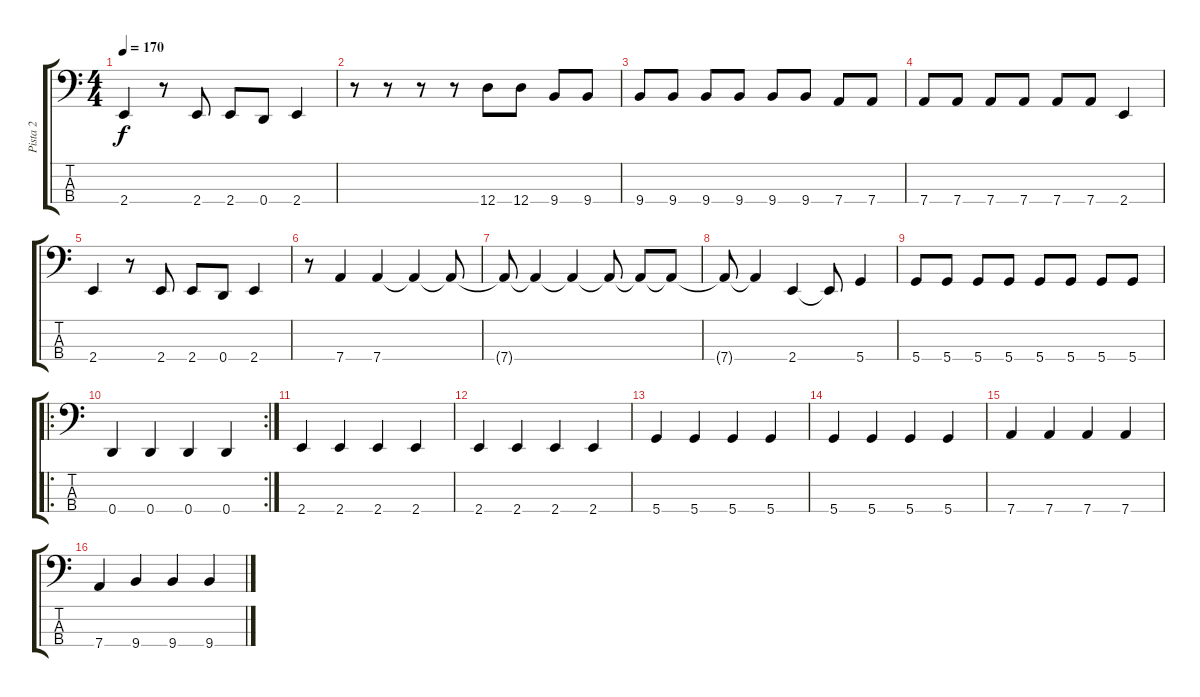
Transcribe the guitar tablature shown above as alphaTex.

\track ("Pista 2" "Pista 2") {instrument electricbasspick}
\staff {score tabs}
\tuning (G2 D2 A1 D1) {hide}
\ts (4 4)
\tempo 170
\clef f4
\ks c
2.4.4{dy f} r.8 2.4.8 2.4.8 0.4.8 2.4.4 |
r.8 r.8 r.8 r.8 12.4.8 12.4.8 9.4.8 9.4.8 |
9.4.8 9.4.8 9.4.8 9.4.8 9.4.8 9.4.8 7.4.8 7.4.8 |
7.4.8 7.4.8 7.4.8 7.4.8 7.4.8 7.4.8 2.4.4 |
2.4.4 r.8 2.4.8 2.4.8 0.4.8 2.4.4 |
r.8 7.4.4 7.4.4 7.4{t}.4 7.4{t}.8 |
7.4{t}.8 7.4{t}.4 7.4{t}.4 7.4{t}.8 7.4{t}.8 7.4{t}.8 |
7.4{t}.8 7.4{t}.4 2.4.4 2.4{t}.8 5.4.4 |
5.4.8 5.4.8 5.4.8 5.4.8 5.4.8 5.4.8 5.4.8 5.4.8 |
\ro
\rc 2
0.4.4 0.4.4 0.4.4 0.4.4 |
2.4.4 2.4.4 2.4.4 2.4.4 |
2.4.4 2.4.4 2.4.4 2.4.4 |
5.4.4 5.4.4 5.4.4 5.4.4 |
5.4.4 5.4.4 5.4.4 5.4.4 |
7.4.4 7.4.4 7.4.4 7.4.4 |
7.4.4 9.4.4 9.4.4 9.4.4
